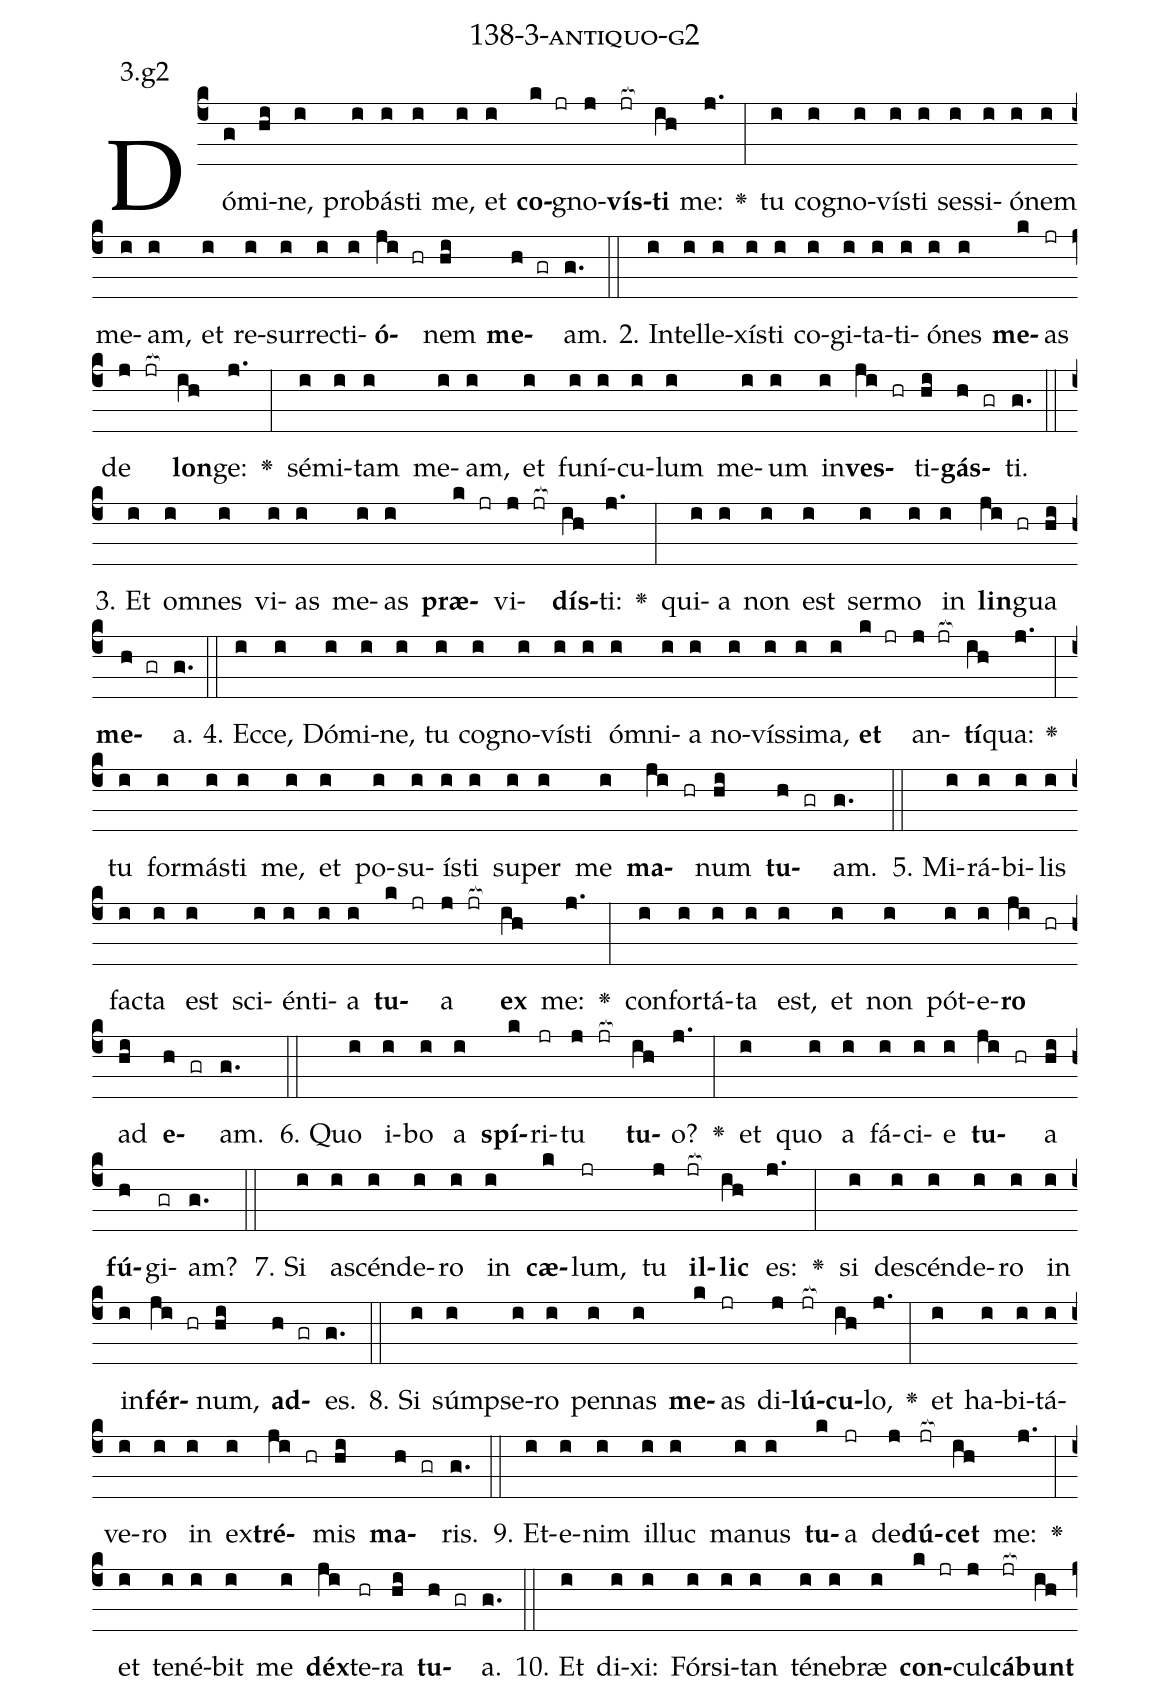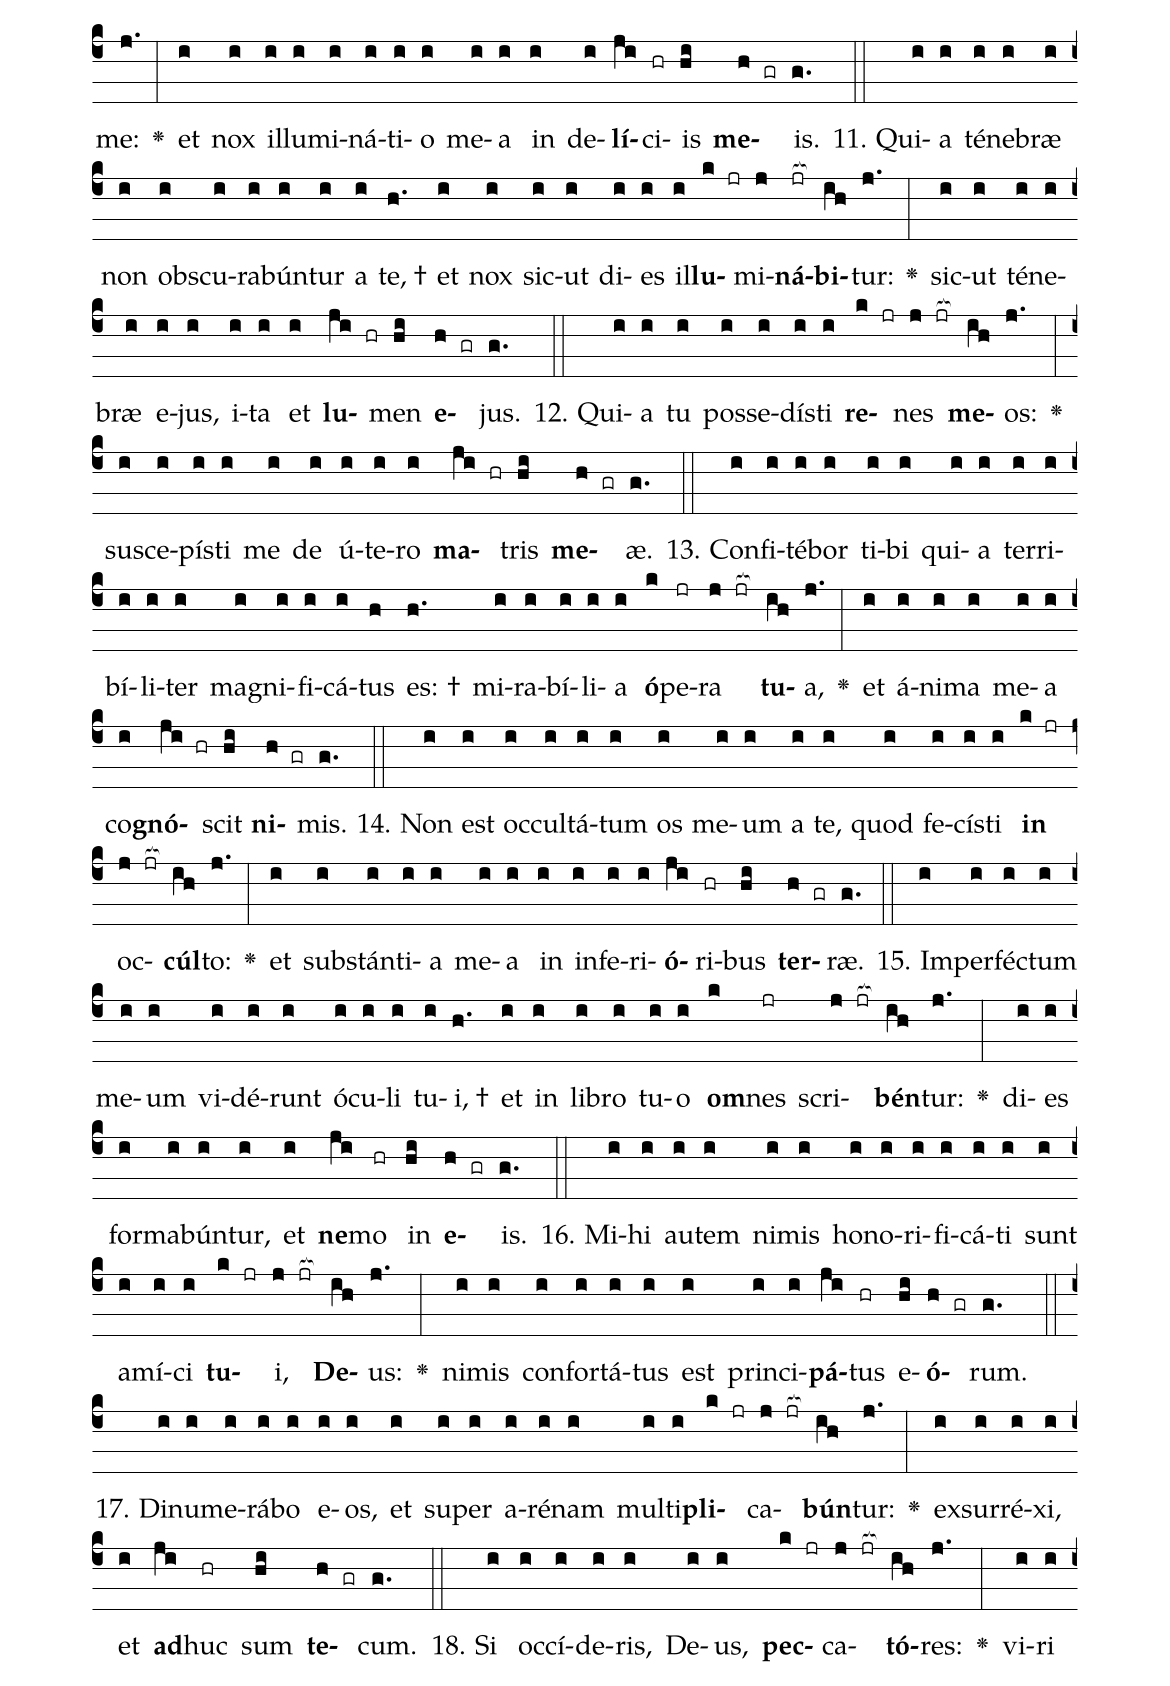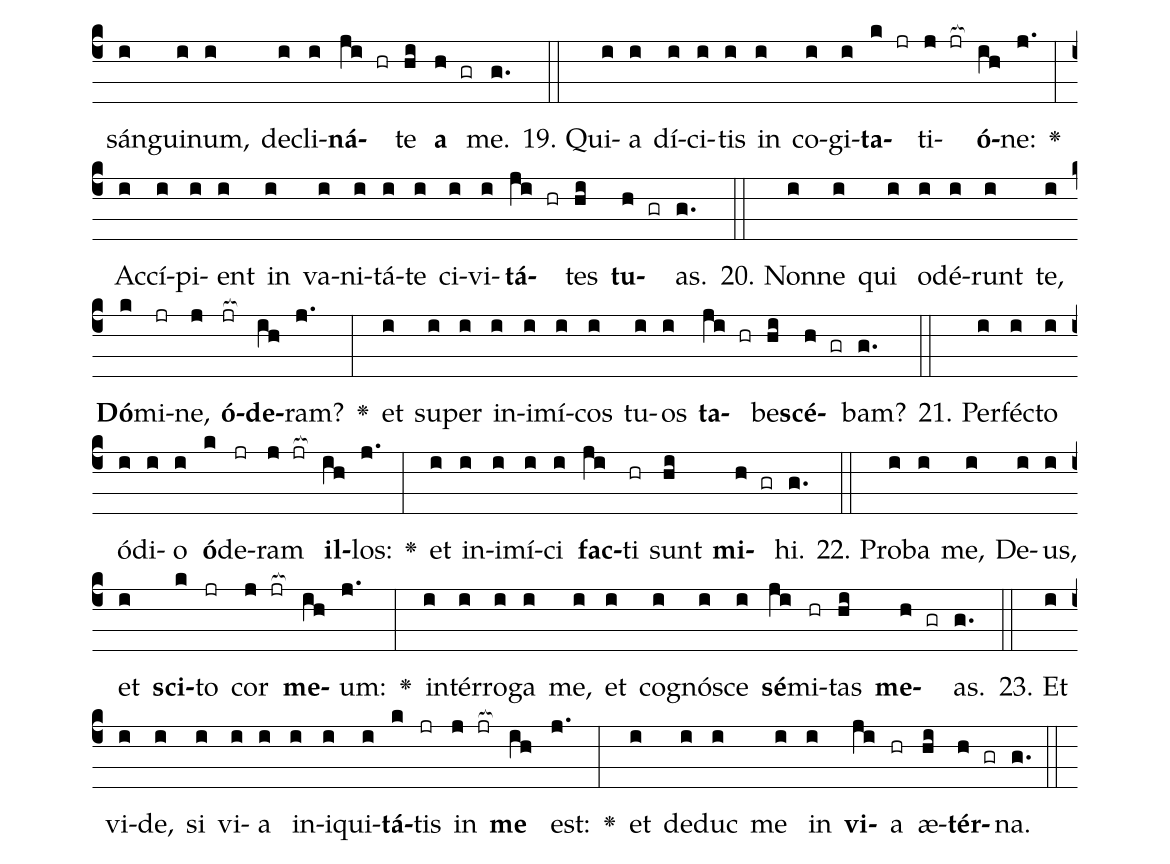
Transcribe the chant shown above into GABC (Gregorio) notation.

name: 138-3-antiquo-g2;
annotation: 3.g2;
%%
(c4)Dó(g)mi(hi)ne,(i) pro(i)bás(i)ti(i) me,(i) et(i) <b>co</b>(k jr)gno(j)<b>vís</b>(jr[ocb:1{])<b>ti</b>(ih[ocb:0}]) me:(j.) <v>\greheightstar</v>(:) tu(i) co(i)gno(i)vís(i)ti(i) ses(i)si(i)ó(i)nem(i) me(i)am,(i) et(i) re(i)sur(i)rec(i)ti(i)<b>ó</b>(ji hr)nem(hi) <b>me</b>(h gr)am.(g.) (::)
2. In(i)tel(i)le(i)xís(i)ti(i) co(i)gi(i)ta(i)ti(i)ó(i)nes(i) <b>me</b>(k)as(jr) de(j jr[ocb:1{]) <b>lon</b>(ih[ocb:0}])ge:(j.) <v>\greheightstar</v>(:) sé(i)mi(i)tam(i) me(i)am,(i) et(i) fu(i)ní(i)cu(i)lum(i) me(i)um(i) in(i)<b>ves</b>(ji hr)ti(hi)<b>gás</b>(h gr)ti.(g.) (::)
3. Et(i) om(i)nes(i) vi(i)as(i) me(i)as(i) <b>præ</b>(k jr)vi(j jr[ocb:1{])<b>dís</b>(ih[ocb:0}])ti:(j.) <v>\greheightstar</v>(:) qui(i)a(i) non(i) est(i) ser(i)mo(i) in(i) <b>lin</b>(ji hr)gua(hi) <b>me</b>(h gr)a.(g.) (::)
4. Ec(i)ce,(i) Dó(i)mi(i)ne,(i) tu(i) co(i)gno(i)vís(i)ti(i) óm(i)ni(i)a(i) no(i)vís(i)si(i)ma,(i) <b>et</b>(k jr) an(j jr[ocb:1{])<b>tí</b>(ih[ocb:0}])qua:(j.) <v>\greheightstar</v>(:) tu(i) for(i)más(i)ti(i) me,(i) et(i) po(i)su(i)ís(i)ti(i) su(i)per(i) me(i) <b>ma</b>(ji hr)num(hi) <b>tu</b>(h gr)am.(g.) (::)
5. Mi(i)rá(i)bi(i)lis(i) fac(i)ta(i) est(i) sci(i)én(i)ti(i)a(i) <b>tu</b>(k jr)a(j jr[ocb:1{]) <b>ex</b>(ih[ocb:0}]) me:(j.) <v>\greheightstar</v>(:) con(i)for(i)tá(i)ta(i) est,(i) et(i) non(i) pót(i)e(i)<b>ro</b>(ji hr) ad(hi) <b>e</b>(h gr)am.(g.) (::)
6. Quo(i) i(i)bo(i) a(i) <b>spí</b>(k)ri(jr)tu(j jr[ocb:1{]) <b>tu</b>(ih[ocb:0}])o?(j.) <v>\greheightstar</v>(:) et(i) quo(i) a(i) fá(i)ci(i)e(i) <b>tu</b>(ji hr)a(hi) <b>fú</b>(h)gi(gr)am?(g.) (::)
7. Si(i) a(i)scén(i)de(i)ro(i) in(i) <b>cæ</b>(k)lum,(jr) tu(j) <b>il</b>(jr[ocb:1{])<b>lic</b>(ih[ocb:0}]) es:(j.) <v>\greheightstar</v>(:) si(i) de(i)scén(i)de(i)ro(i) in(i) in(i)<b>fér</b>(ji hr)num,(hi) <b>ad</b>(h gr)es.(g.) (::)
8. Si(i) súmp(i)se(i)ro(i) pen(i)nas(i) <b>me</b>(k)as(jr) di(j)<b>lú</b>(jr[ocb:1{])<b>cu</b>(ih[ocb:0}])lo,(j.) <v>\greheightstar</v>(:) et(i) ha(i)bi(i)tá(i)ve(i)ro(i) in(i) ex(i)<b>tré</b>(ji hr)mis(hi) <b>ma</b>(h gr)ris.(g.) (::)
9. Et(i)e(i)nim(i) il(i)luc(i) ma(i)nus(i) <b>tu</b>(k)a(jr) de(j)<b>dú</b>(jr[ocb:1{])<b>cet</b>(ih[ocb:0}]) me:(j.) <v>\greheightstar</v>(:) et(i) te(i)né(i)bit(i) me(i) <b>déx</b>(ji)te(hr)ra(hi) <b>tu</b>(h gr)a.(g.) (::)
10. Et(i) di(i)xi:(i) Fór(i)si(i)tan(i) té(i)ne(i)bræ(i) <b>con</b>(k jr)cul(j)<b>cá</b>(jr[ocb:1{])<b>bunt</b>(ih[ocb:0}]) me:(j.) <v>\greheightstar</v>(:) et(i) nox(i) il(i)lu(i)mi(i)ná(i)ti(i)o(i) me(i)a(i) in(i) de(i)<b>lí</b>(ji)ci(hr)is(hi) <b>me</b>(h gr)is.(g.) (::)
11. Qui(i)a(i) té(i)ne(i)bræ(i) non(i) obs(i)cu(i)ra(i)bún(i)tur(i) a(i) te, †(h.) et(i) nox(i) sic(i)ut(i) di(i)es(i) il(i)<b>lu</b>(k jr)mi(j)<b>ná</b>(jr[ocb:1{])<b>bi</b>(ih[ocb:0}])tur:(j.) <v>\greheightstar</v>(:) sic(i)ut(i) té(i)ne(i)bræ(i) e(i)jus,(i) i(i)ta(i) et(i) <b>lu</b>(ji hr)men(hi) <b>e</b>(h gr)jus.(g.) (::)
12. Qui(i)a(i) tu(i) pos(i)se(i)dís(i)ti(i) <b>re</b>(k jr)nes(j jr[ocb:1{]) <b>me</b>(ih[ocb:0}])os:(j.) <v>\greheightstar</v>(:) su(i)sce(i)pís(i)ti(i) me(i) de(i) ú(i)te(i)ro(i) <b>ma</b>(ji hr)tris(hi) <b>me</b>(h gr)æ.(g.) (::)
13. Con(i)fi(i)té(i)bor(i) ti(i)bi(i) qui(i)a(i) ter(i)ri(i)bí(i)li(i)ter(i) ma(i)gni(i)fi(i)cá(i)tus(h) es: †(h.) mi(i)ra(i)bí(i)li(i)a(i) <b>ó</b>(k)pe(jr)ra(j jr[ocb:1{]) <b>tu</b>(ih[ocb:0}])a,(j.) <v>\greheightstar</v>(:) et(i) á(i)ni(i)ma(i) me(i)a(i) co(i)<b>gnó</b>(ji hr)scit(hi) <b>ni</b>(h gr)mis.(g.) (::)
14. Non(i) est(i) oc(i)cul(i)tá(i)tum(i) os(i) me(i)um(i) a(i) te,(i) quod(i) fe(i)cís(i)ti(i) <b>in</b>(k jr) oc(j jr[ocb:1{])<b>cúl</b>(ih[ocb:0}])to:(j.) <v>\greheightstar</v>(:) et(i) sub(i)stán(i)ti(i)a(i) me(i)a(i) in(i) in(i)fe(i)ri(i)<b>ó</b>(ji)ri(hr)bus(hi) <b>ter</b>(h gr)ræ.(g.) (::)
15. Im(i)per(i)féc(i)tum(i) me(i)um(i) vi(i)dé(i)runt(i) ó(i)cu(i)li(i) tu(i)i, †(h.) et(i) in(i) li(i)bro(i) tu(i)o(i) <b>om</b>(k)nes(jr) scri(j jr[ocb:1{])<b>bén</b>(ih[ocb:0}])tur:(j.) <v>\greheightstar</v>(:) di(i)es(i) for(i)ma(i)bún(i)tur,(i) et(i) <b>ne</b>(ji)mo(hr) in(hi) <b>e</b>(h gr)is.(g.) (::)
16. Mi(i)hi(i) au(i)tem(i) ni(i)mis(i) ho(i)no(i)ri(i)fi(i)cá(i)ti(i) sunt(i) a(i)mí(i)ci(i) <b>tu</b>(k jr)i,(j jr[ocb:1{]) <b>De</b>(ih[ocb:0}])us:(j.) <v>\greheightstar</v>(:) ni(i)mis(i) con(i)for(i)tá(i)tus(i) est(i) prin(i)ci(i)<b>pá</b>(ji)tus(hr) e(hi)<b>ó</b>(h gr)rum.(g.) (::)
17. Di(i)nu(i)me(i)rá(i)bo(i) e(i)os,(i) et(i) su(i)per(i) a(i)ré(i)nam(i) mul(i)ti(i)<b>pli</b>(k jr)ca(j jr[ocb:1{])<b>bún</b>(ih[ocb:0}])tur:(j.) <v>\greheightstar</v>(:) ex(i)sur(i)ré(i)xi,(i) et(i) <b>ad</b>(ji)huc(hr) sum(hi) <b>te</b>(h gr)cum.(g.) (::)
18. Si(i) oc(i)cí(i)de(i)ris,(i) De(i)us,(i) <b>pec</b>(k jr)ca(j jr[ocb:1{])<b>tó</b>(ih[ocb:0}])res:(j.) <v>\greheightstar</v>(:) vi(i)ri(i) sán(i)gui(i)num,(i) de(i)cli(i)<b>ná</b>(ji hr)te(hi) <b>a</b>(h gr) me.(g.) (::)
19. Qui(i)a(i) dí(i)ci(i)tis(i) in(i) co(i)gi(i)<b>ta</b>(k jr)ti(j jr[ocb:1{])<b>ó</b>(ih[ocb:0}])ne:(j.) <v>\greheightstar</v>(:) Ac(i)cí(i)pi(i)ent(i) in(i) va(i)ni(i)tá(i)te(i) ci(i)vi(i)<b>tá</b>(ji hr)tes(hi) <b>tu</b>(h gr)as.(g.) (::)
20. Non(i)ne(i) qui(i) o(i)dé(i)runt(i) te,(i) <b>Dó</b>(k)mi(jr)ne,(j) <b>ó</b>(jr[ocb:1{])<b>de</b>(ih[ocb:0}])ram?(j.) <v>\greheightstar</v>(:) et(i) su(i)per(i) in(i)i(i)mí(i)cos(i) tu(i)os(i) <b>ta</b>(ji hr)be(hi)<b>scé</b>(h gr)bam?(g.) (::)
21. Per(i)féc(i)to(i) ó(i)di(i)o(i) <b>ó</b>(k)de(jr)ram(j jr[ocb:1{]) <b>il</b>(ih[ocb:0}])los:(j.) <v>\greheightstar</v>(:) et(i) in(i)i(i)mí(i)ci(i) <b>fac</b>(ji)ti(hr) sunt(hi) <b>mi</b>(h gr)hi.(g.) (::)
22. Pro(i)ba(i) me,(i) De(i)us,(i) et(i) <b>sci</b>(k)to(jr) cor(j jr[ocb:1{]) <b>me</b>(ih[ocb:0}])um:(j.) <v>\greheightstar</v>(:) in(i)tér(i)ro(i)ga(i) me,(i) et(i) co(i)gnó(i)sce(i) <b>sé</b>(ji)mi(hr)tas(hi) <b>me</b>(h gr)as.(g.) (::)
23. Et(i) vi(i)de,(i) si(i) vi(i)a(i) in(i)i(i)qui(i)<b>tá</b>(k)tis(jr) in(j jr[ocb:1{]) <b>me</b>(ih[ocb:0}]) est:(j.) <v>\greheightstar</v>(:) et(i) de(i)duc(i) me(i) in(i) <b>vi</b>(ji)a(hr) æ(hi)<b>tér</b>(h gr)na.(g.) (::)
